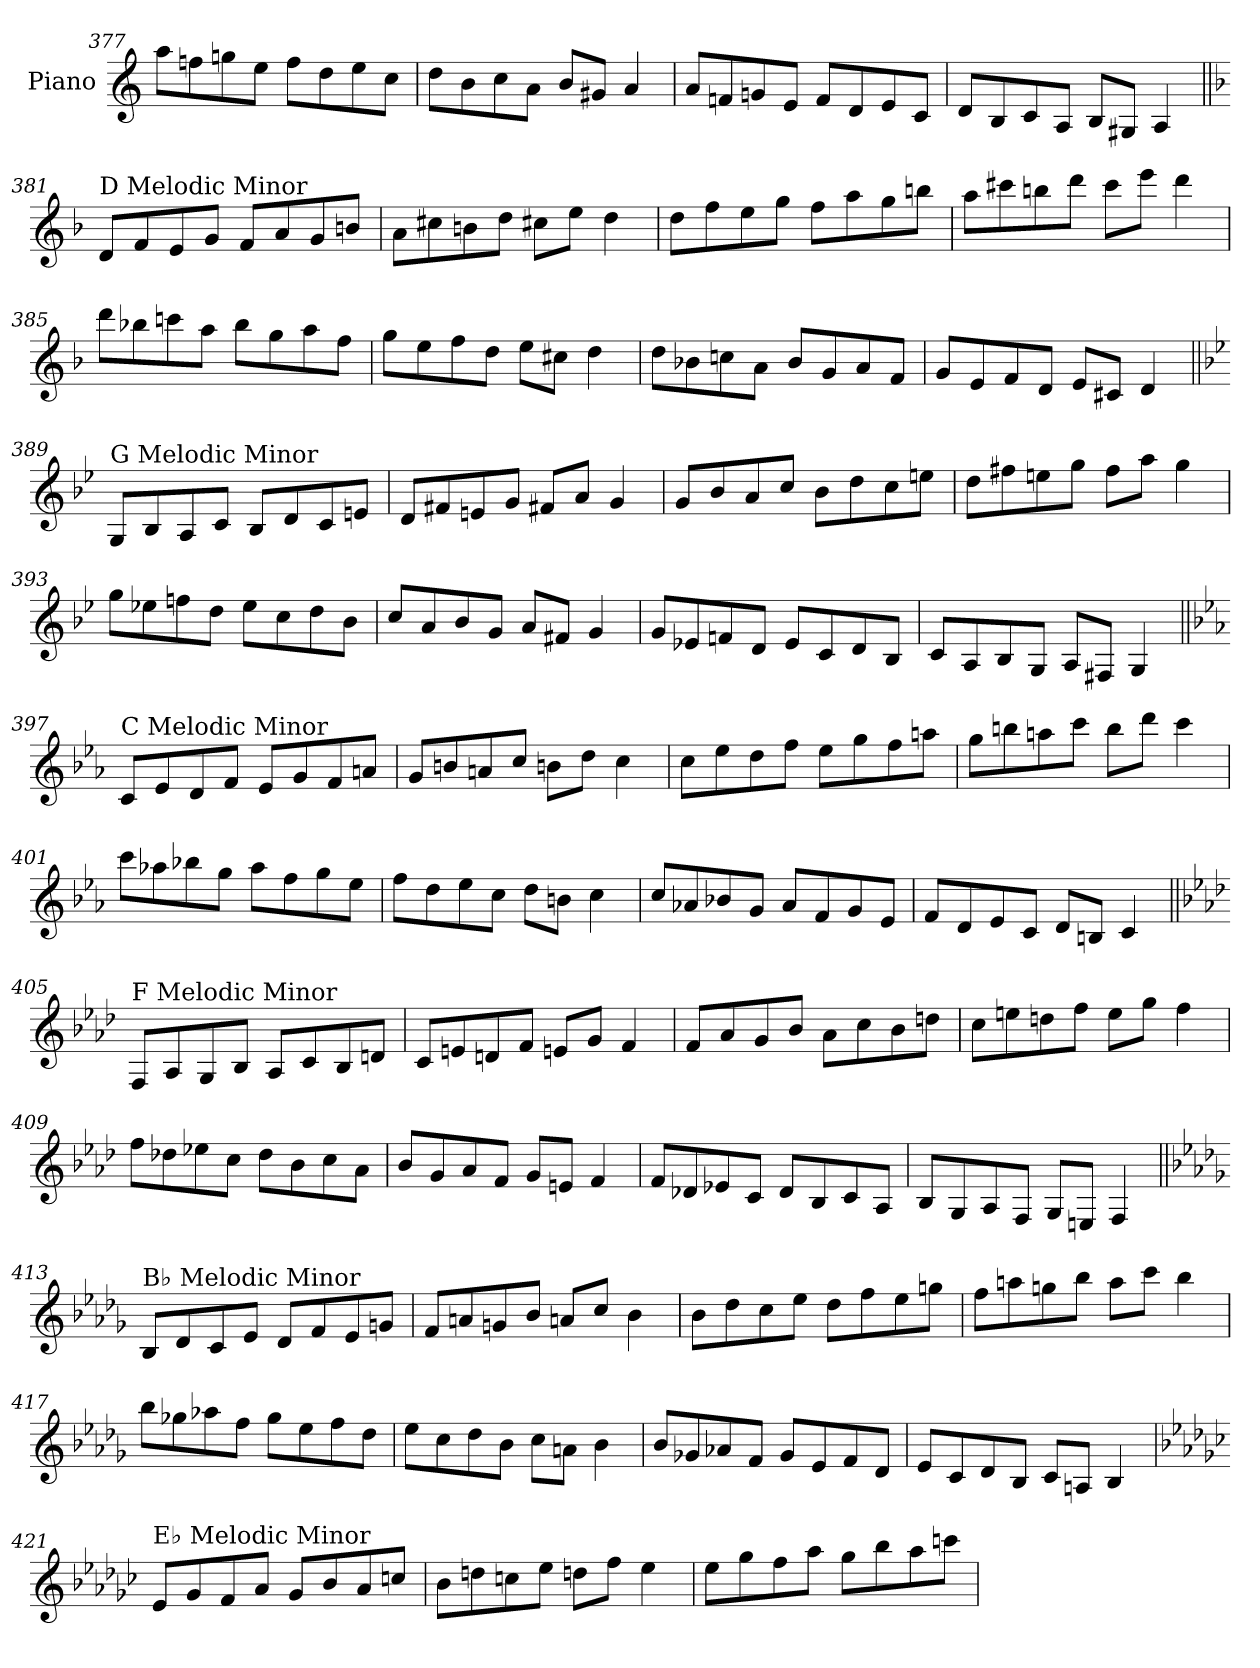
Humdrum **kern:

**kern
*part1
*staff1
*I"Piano
*I'Pno.
!!LO:LB:g=z
*clefG2
*k[]
=377
8aa\L
8ffn\
8ggn\
8ee\J
8ff\L
8dd\
8ee\
8cc\J
=378
8dd\L
8b\
8cc\
8a\J
8b/L
8g#X/J
4a/
=379
8a/L
8fn/
8gn/
8e/J
8f/L
8d/
8e/
8c/J
=380
8d/L
8B/
8c/
8A/J
8B/L
8G#X/J
4A/
!!LO:LB:g=z
=381||
*k[b-]
!LO:TX:a:t=D Melodic Minor
8d/L
8f/
8e/
8g/J
8f/L
8a/
8g/
8bn/J
=382
8a\L
8cc#X\
8bn\
8dd\J
8cc#X\L
8ee\J
4dd\
=383
8dd\L
8ff\
8ee\
8gg\J
8ff\L
8aa\
8gg\
8bbn\J
=384
8aa\L
8ccc#X\
8bbn\
8ddd\J
8ccc#\L
8eee\J
4ddd\
!!LO:LB:g=z
=385
8ddd\L
8bb-X\
8cccn\
8aa\J
8bb-\L
8gg\
8aa\
8ff\J
=386
8gg\L
8ee\
8ff\
8dd\J
8ee\L
8cc#X\J
4dd\
=387
8dd\L
8b-X\
8ccn\
8a\J
8b-/L
8g/
8a/
8f/J
=388
8g/L
8e/
8f/
8d/J
8e/L
8c#X/J
4d/
!!LO:LB:g=z
=389||
*k[b-e-]
!LO:TX:a:t=G Melodic Minor
8G/L
8B-/
8A/
8c/J
8B-/L
8d/
8c/
8en/J
=390
8d/L
8f#X/
8en/
8g/J
8f#X/L
8a/J
4g/
=391
8g/L
8b-/
8a/
8cc/J
8b-\L
8dd\
8cc\
8een\J
=392
8dd\L
8ff#X\
8een\
8gg\J
8ff#\L
8aa\J
4gg\
!!LO:LB:g=z
=393
8gg\L
8ee-X\
8ffn\
8dd\J
8ee-\L
8cc\
8dd\
8b-\J
=394
8cc/L
8a/
8b-/
8g/J
8a/L
8f#X/J
4g/
=395
8g/L
8e-X/
8fn/
8d/J
8e-/L
8c/
8d/
8B-/J
=396
8c/L
8A/
8B-/
8G/J
8A/L
8F#X/J
4G/
!!LO:LB:g=z
=397||
*k[b-e-a-]
!LO:TX:a:t=C Melodic Minor
8c/L
8e-/
8d/
8f/J
8e-/L
8g/
8f/
8an/J
=398
8g/L
8bn/
8an/
8cc/J
8bn\L
8dd\J
4cc\
=399
8cc\L
8ee-\
8dd\
8ff\J
8ee-\L
8gg\
8ff\
8aan\J
=400
8gg\L
8bbn\
8aan\
8ccc\J
8bb\L
8ddd\J
4ccc\
!!LO:LB:g=z
=401
8ccc\L
8aa-X\
8bb-X\
8gg\J
8aa-\L
8ff\
8gg\
8ee-\J
=402
8ff\L
8dd\
8ee-\
8cc\J
8dd\L
8bn\J
4cc\
=403
8cc/L
8a-X/
8b-X/
8g/J
8a-/L
8f/
8g/
8e-/J
=404
8f/L
8d/
8e-/
8c/J
8d/L
8Bn/J
4c/
!!LO:PB:g=z
=405||
*k[b-e-a-d-]
!LO:TX:a:t=F Melodic Minor
8F/L
8A-/
8G/
8B-/J
8A-/L
8c/
8B-/
8dn/J
=406
8c/L
8en/
8dn/
8f/J
8en/L
8g/J
4f/
=407
8f/L
8a-/
8g/
8b-/J
8a-\L
8cc\
8b-\
8ddn\J
=408
8cc\L
8een\
8ddn\
8ff\J
8ee\L
8gg\J
4ff\
!!LO:LB:g=z
=409
8ff\L
8dd-X\
8ee-X\
8cc\J
8dd-\L
8b-\
8cc\
8a-\J
=410
8b-/L
8g/
8a-/
8f/J
8g/L
8en/J
4f/
=411
8f/L
8d-X/
8e-X/
8c/J
8d-/L
8B-/
8c/
8A-/J
=412
8B-/L
8G/
8A-/
8F/J
8G/L
8En/J
4F/
!!LO:LB:g=z
=413||
*k[b-e-a-d-g-]
!LO:TX:a:t=B♭ Melodic Minor
8B-/L
8d-/
8c/
8e-/J
8d-/L
8f/
8e-/
8gn/J
=414
8f/L
8an/
8gn/
8b-/J
8an/L
8cc/J
4b-\
=415
8b-\L
8dd-\
8cc\
8ee-\J
8dd-\L
8ff\
8ee-\
8ggn\J
=416
8ff\L
8aan\
8ggn\
8bb-\J
8aa\L
8ccc\J
4bb-\
!!LO:LB:g=z
=417
8bb-\L
8gg-X\
8aa-X\
8ff\J
8gg-\L
8ee-\
8ff\
8dd-\J
=418
8ee-\L
8cc\
8dd-\
8b-\J
8cc\L
8an\J
4b-\
=419
8b-/L
8g-X/
8a-X/
8f/J
8g-/L
8e-/
8f/
8d-/J
=420
8e-/L
8c/
8d-/
8B-/J
8c/L
8An/J
4B-/
!!LO:LB:g=z
=421
*k[b-e-a-d-g-c-]
!LO:TX:a:t=E♭ Melodic Minor
8e-/L
8g-/
8f/
8a-/J
8g-/L
8b-/
8a-/
8ccn/J
=422
8b-\L
8ddn\
8ccn\
8ee-\J
8ddn\L
8ff\J
4ee-\
=423
8ee-\L
8gg-\
8ff\
8aa-\J
8gg-\L
8bb-\
8aa-\
8cccn\J
=
*-
